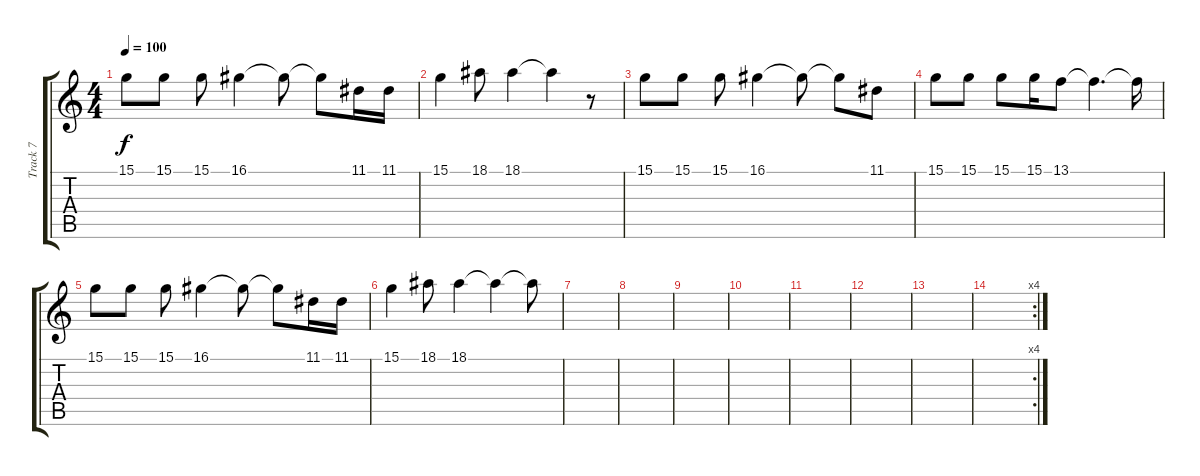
\track ("Track 7" "Track 7") {instrument recorder}
\staff {score tabs}
\tuning (E4 B3 G3 D3 A2 E2) {hide}
\ts (4 4)
\tempo 100
\clef g2
\ks c
15.1.8{dy f} 15.1.8 15.1.8 16.1.4 16.1{t}.8 16.1{t}.8 11.1.16 11.1.16 |
15.1.4 18.1.8 18.1.4 18.1{t}.4 r.8 |
15.1.8 15.1.8 15.1.8 16.1.4 16.1{t}.8 16.1{t}.8 11.1.8 |
15.1.8 15.1.8 15.1.8 15.1.16 13.1.8 13.1{t}.4{d} 13.1{t}.16 |
15.1.8 15.1.8 15.1.8 16.1.4 16.1{t}.8 16.1{t}.8 11.1.16 11.1.16 |
15.1.4 18.1.8 18.1.4 18.1{t}.4 18.1{t}.8 |
|
|
|
|
|
|
|
\rc 4
